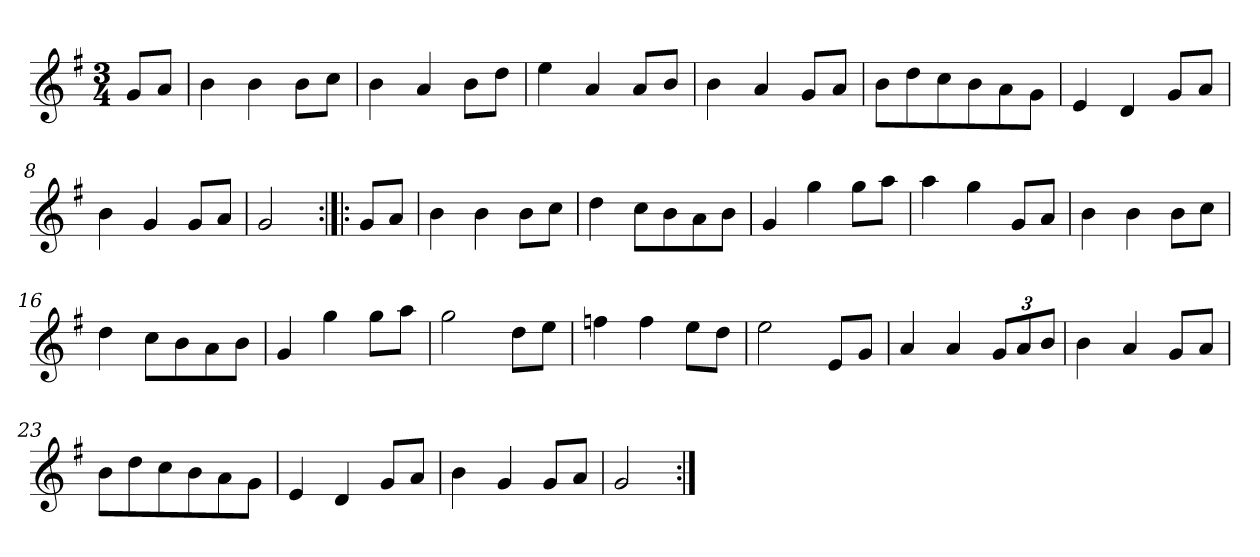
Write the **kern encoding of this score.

**kern
*part1
*staff1
*clefG2
*k[f#]
*G:
*M3/4
=1
8g/L
8a/J
=2
4b\
4b\
8b\L
8cc\J
=3
4b\
4a/
8b\L
8dd\J
=4
4ee\
4a/
8a/L
8b/J
=5
4b\
4a/
8g/L
8a/J
=6
8b\L
8dd\
8cc\
8b\
8a\
8g\J
=7
4e/
4d/
8g/L
8a/J
=8
4b\
4g/
8g/L
8a/J
=9
2g/
=10:|!|:
8g/L
8a/J
=11
4b\
4b\
8b\L
8cc\J
!!LO:LB:g=z
=12
4dd\
8cc\L
8b\
8a\
8b\J
=13
4g/
4gg\
8gg\L
8aa\J
=14
4aa\
4gg\
8g/L
8a/J
=15
4b\
4b\
8b\L
8cc\J
=16
4dd\
8cc\L
8b\
8a\
8b\J
=17
4g/
4gg\
8gg\L
8aa\J
=18
2gg\
8dd\L
8ee\J
=19
4ffn\
4ff\
8ee\L
8dd\J
=20
2ee\
8e/L
8g/J
=21
4a/
4a/
*Xbrackettup
12g/L
12a/
12b/J
!!LO:LB:g=z
=22
4b\
4a/
8g/L
8a/J
=23
8b\L
8dd\
8cc\
8b\
8a\
8g\J
=24
4e/
4d/
8g/L
8a/J
=25
4b\
4g/
8g/L
8a/J
=26
2g/
=:|!
*-
